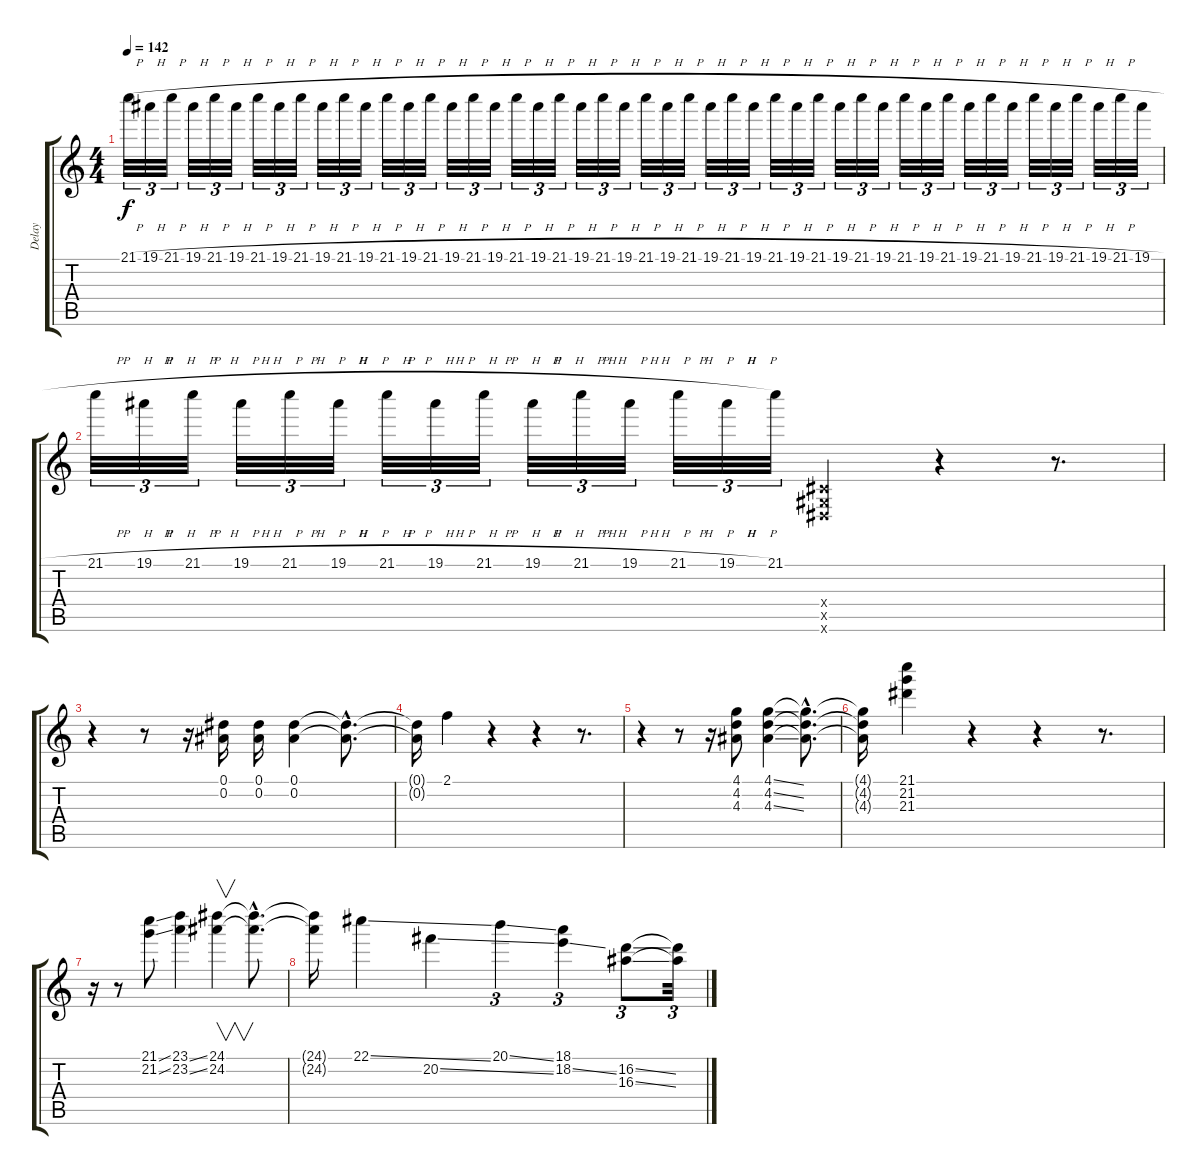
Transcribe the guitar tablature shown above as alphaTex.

\track ("Delay" "Delay") {instrument electricguitarjazz}
\staff {score tabs}
\tuning (Eb4 Bb3 Gb3 Db3 Ab2 Eb2) {hide}
\ts (4 4)
\tempo 142
\clef g2
\ks c
21.1{h}.32{tu (3 2) dy f} 19.1{h}.32{tu (3 2)} 21.1{h}.32{tu (3 2)} 19.1{h}.32{tu (3 2)} 21.1{h}.32{tu (3 2)} 19.1{h}.32{tu (3 2)} 21.1{h}.32{tu (3 2)} 19.1{h}.32{tu (3 2)} 21.1{h}.32{tu (3 2)} 19.1{h}.32{tu (3 2)} 21.1{h}.32{tu (3 2)} 19.1{h}.32{tu (3 2)} 21.1{h}.32{tu (3 2)} 19.1{h}.32{tu (3 2)} 21.1{h}.32{tu (3 2)} 19.1{h}.32{tu (3 2)} 21.1{h}.32{tu (3 2)} 19.1{h}.32{tu (3 2)} 21.1{h}.32{tu (3 2)} 19.1{h}.32{tu (3 2)} 21.1{h}.32{tu (3 2)} 19.1{h}.32{tu (3 2)} 21.1{h}.32{tu (3 2)} 19.1{h}.32{tu (3 2)} 21.1{h}.32{tu (3 2)} 19.1{h}.32{tu (3 2)} 21.1{h}.32{tu (3 2)} 19.1{h}.32{tu (3 2)} 21.1{h}.32{tu (3 2)} 19.1{h}.32{tu (3 2)} 21.1{h}.32{tu (3 2)} 19.1{h}.32{tu (3 2)} 21.1{h}.32{tu (3 2)} 19.1{h}.32{tu (3 2)} 21.1{h}.32{tu (3 2)} 19.1{h}.32{tu (3 2)} 21.1{h}.32{tu (3 2)} 19.1{h}.32{tu (3 2)} 21.1{h}.32{tu (3 2)} 19.1{h}.32{tu (3 2)} 21.1{h}.32{tu (3 2)} 19.1{h}.32{tu (3 2)} 21.1{h}.32{tu (3 2)} 19.1{h}.32{tu (3 2)} 21.1{h}.32{tu (3 2)} 19.1{h}.32{tu (3 2)} 21.1{h}.32{tu (3 2)} 19.1{h}.32{tu (3 2)} |
21.1{h}.32{tu (3 2)} 19.1{h}.32{tu (3 2)} 21.1{h}.32{tu (3 2)} 19.1{h}.32{tu (3 2)} 21.1{h}.32{tu (3 2)} 19.1{h}.32{tu (3 2)} 21.1{h}.32{tu (3 2)} 19.1{h}.32{tu (3 2)} 21.1{h}.32{tu (3 2)} 19.1{h}.32{tu (3 2)} 21.1{h}.32{tu (3 2)} 19.1{h}.32{tu (3 2)} 21.1{h}.32{tu (3 2)} 19.1{h}.32{tu (3 2)} 21.1.32{tu (3 2)} (0.4{x} 0.5{x} 0.6{x}).4 r.4 r.8{d} |
r.4 r.8 r.16 (0.1 0.2).16 (0.1 0.2).16 (0.1 0.2).4 (0.1{hac t} 0.2{hac t}).8{d} |
(0.1{t} 0.2{t}).16 2.1.4 r.4 r.4 r.8{d} |
r.4 r.8 r.16 (4.1 4.2 4.3).8 (4.1{ss} 4.2{ss} 4.3{ss}).4 (4.1{hac t} 4.2{hac t} 4.3{hac t}).8{d} |
(4.1{t} 4.2{t} 4.3{t}).16 (21.1 21.2 21.3).4 r.4 r.4 r.8{d} |
r.16 r.8 (21.1{ss} 21.2{ss}).8 (23.1{ss} 23.2{ss}).4 (24.1 24.2).4{v} (24.1{hac t} 24.2{hac t}).8{d} |
(24.1{t} 24.2{t}).16 22.1{ss}.4 20.2{ss}.4 20.1{ss}.4{tu (3 2)} (18.1 18.2{ss}).4{tu (3 2)} (16.2{ss} 16.3{ss}).8{tu (3 2)} (16.2{t} 16.3{t}).32{tu (3 2)}
